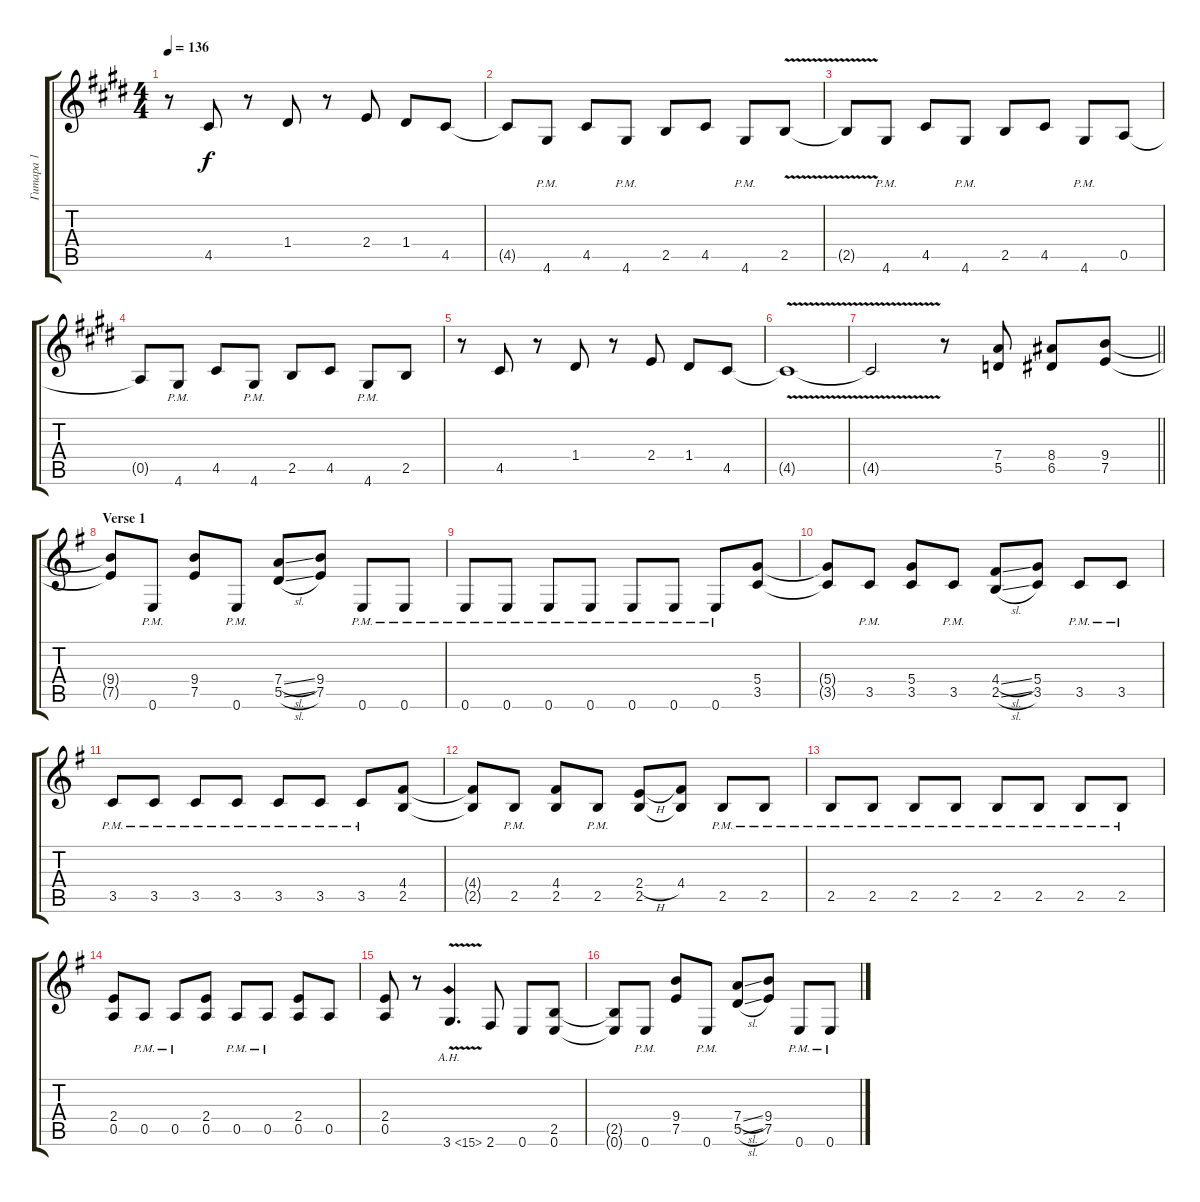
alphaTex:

\track ("Гитара 1" "Гитара 1") {instrument distortionguitar}
\staff {score tabs}
\tuning (E4 B3 G3 D3 A2 E2) {hide}
\ts (4 4)
\tempo 136
\clef g2
\ks c#minor
r.8{dy f} 4.5.8 r.8 1.4.8 r.8 2.4.8 1.4.8 4.5.8 |
4.5{t}.8 4.6{pm}.8 4.5.8 4.6{pm}.8 2.5.8 4.5.8 4.6{pm}.8 2.5{v}.8 |
2.5{t}.8 4.6{pm}.8 4.5.8 4.6{pm}.8 2.5.8 4.5.8 4.6{pm}.8 0.5.8 |
0.5{t}.8 4.6{pm}.8 4.5.8 4.6{pm}.8 2.5.8 4.5.8 4.6{pm}.8 2.5.8 |
r.8 4.5.8 r.8 1.4.8 r.8 2.4.8 1.4.8 4.5.8 |
4.5{v t}.1 |
\barLineRight lightlight
4.5{t}.2 r.8 (7.4 5.5).8 (8.4 6.5).8 (9.4 7.5).8 |
\section ("" "Verse 1")
\ks eminor
(9.4{t} 7.5{t}).8 0.6{pm}.8 (9.4 7.5).8 0.6{pm}.8 (7.4{sl} 5.5{sl}).8 (9.4 7.5).8 0.6{pm}.8 0.6{pm}.8 |
0.6{pm}.8 0.6{pm}.8 0.6{pm}.8 0.6{pm}.8 0.6{pm}.8 0.6{pm}.8 0.6{pm}.8 (5.4 3.5).8 |
(5.4{t} 3.5{t}).8 3.5{pm}.8 (5.4 3.5).8 3.5{pm}.8 (4.4{sl} 2.5{sl}).8 (5.4 3.5).8 3.5{pm}.8 3.5{pm}.8 |
3.5{pm}.8 3.5{pm}.8 3.5{pm}.8 3.5{pm}.8 3.5{pm}.8 3.5{pm}.8 3.5{pm}.8 (4.4 2.5).8 |
(4.4{t} 2.5{t}).8 2.5{pm}.8 (4.4 2.5).8 2.5{pm}.8 (2.4{h} 2.5).8 (4.4 2.5{t}).8 2.5{pm}.8 2.5{pm}.8 |
2.5{pm}.8 2.5{pm}.8 2.5{pm}.8 2.5{pm}.8 2.5{pm}.8 2.5{pm}.8 2.5{pm}.8 2.5{pm}.8 |
(2.4 0.5).8 0.5{pm}.8 0.5{pm}.8 (2.4 0.5).8 0.5{pm}.8 0.5{pm}.8 (2.4 0.5).8 0.5.8 |
(2.4 0.5).8 r.8 3.6{ah 12 v}.4{d} 2.6.8 0.6.8 (2.5 0.6).8 |
(2.5{t} 0.6{t}).8 0.6{pm}.8 (9.4 7.5).8 0.6{pm}.8 (7.4{sl} 5.5{sl}).8 (9.4 7.5).8 0.6{pm}.8 0.6{pm}.8
